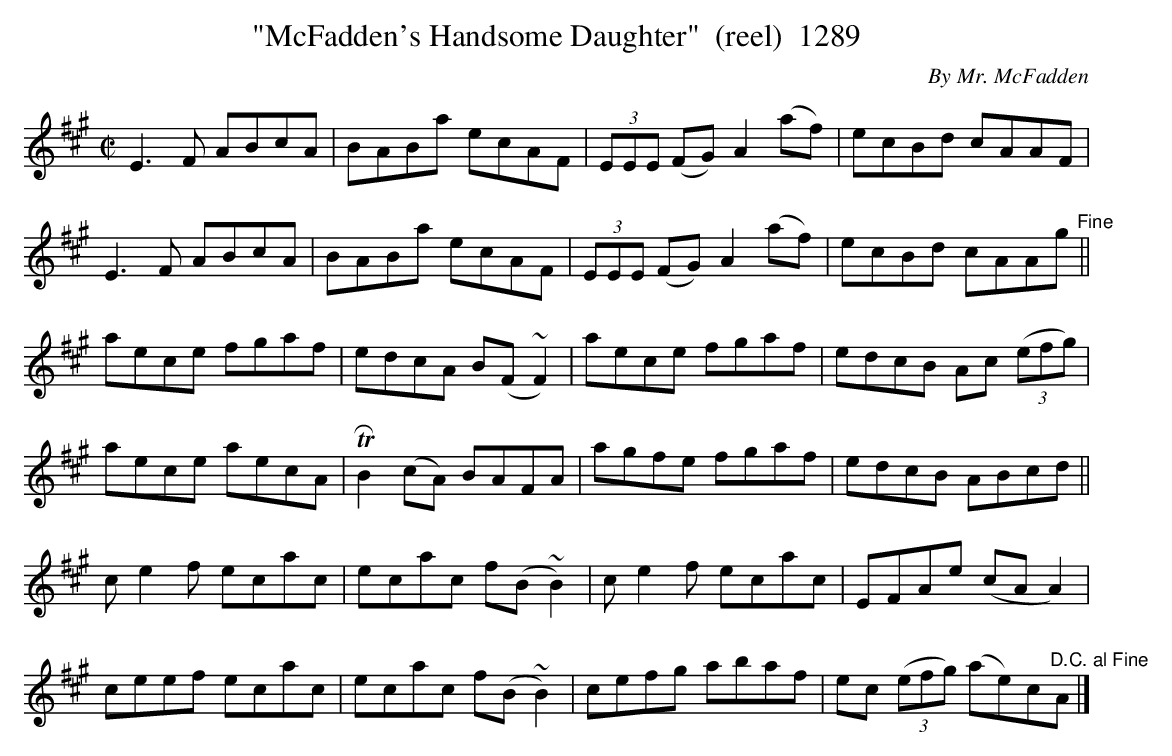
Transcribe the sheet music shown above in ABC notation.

X:1
T:"McFadden's Handsome Daughter"  (reel)  1289
C:By Mr. McFadden
BRENNAN July 2003 (HTTP://WWW.SOSYOURMOM.COM)
M:C|
L:1/8
K:A
E3F ABcA|BABa ecAF| (3EEE (FG) A2(af)|ecBd cAAF|
E3F ABcA|BABa ecAF| (3EEE (FG) A2(af)|ecBd cAAg"^Fine"||
aece fgaf|edcA B(F~F2)|aece fgaf|edcB Ac  (3(efg)|
aece aecA| TRB2(cA) BAFA|agfe fgaf|edcB ABcd||
c e2f ecac|ecac f(B~B2)|c e2f ecac|EFAe (cA A2)|
ceef ecac|ecac f(B~B2)|cefg abaf|ec  (3(efg) (ae)c"^D.C. al Fine"A|]
